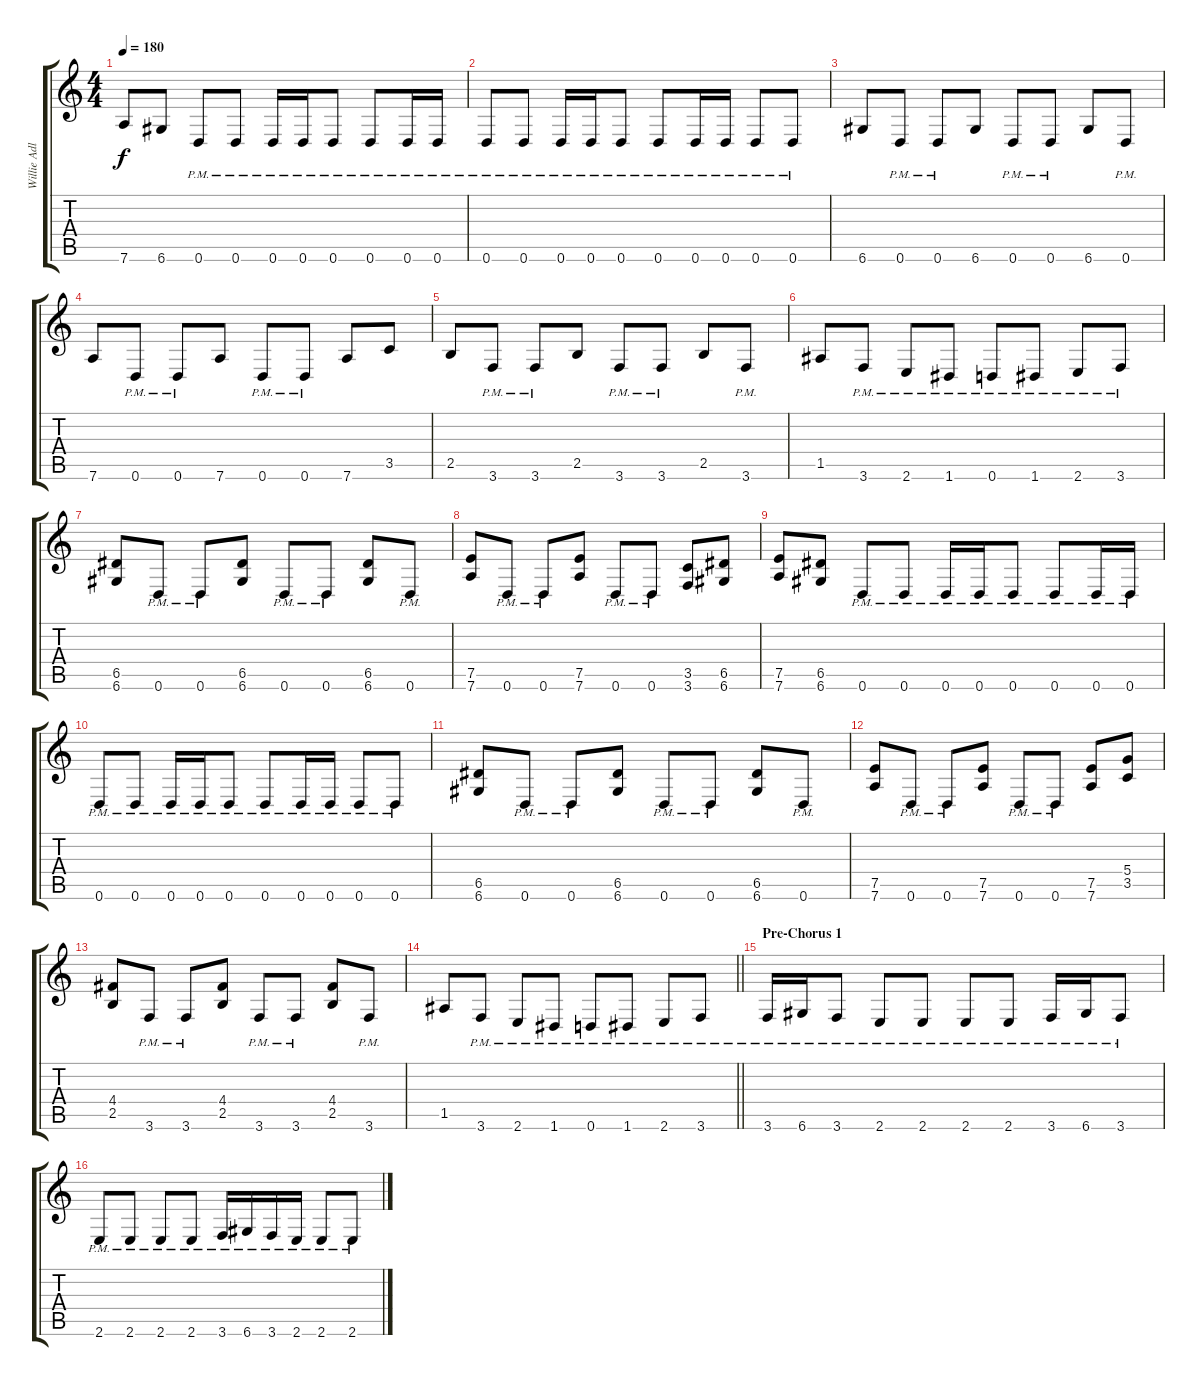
\track ("Willie Adler - Rhythm" "Willie Adl") {instrument distortionguitar}
\staff {score tabs}
\tuning (E4 B3 G3 D3 A2 D2) {hide}
\ts (4 4)
\tempo 180
\clef g2
\ks c
7.6.8{dy f} 6.6.8 0.6{pm}.8 0.6{pm}.8 0.6{pm}.16 0.6{pm}.16 0.6{pm}.8 0.6{pm}.8 0.6{pm}.16 0.6{pm}.16 |
0.6{pm}.8 0.6{pm}.8 0.6{pm}.16 0.6{pm}.16 0.6{pm}.8 0.6{pm}.8 0.6{pm}.16 0.6{pm}.16 0.6{pm}.8 0.6{pm}.8 |
6.6.8 0.6{pm}.8 0.6{pm}.8 6.6.8 0.6{pm}.8 0.6{pm}.8 6.6.8 0.6{pm}.8 |
7.6.8 0.6{pm}.8 0.6{pm}.8 7.6.8 0.6{pm}.8 0.6{pm}.8 7.6.8 3.5.8 |
2.5.8 3.6{pm}.8 3.6{pm}.8 2.5.8 3.6{pm}.8 3.6{pm}.8 2.5.8 3.6{pm}.8 |
1.5.8 3.6{pm}.8 2.6{pm}.8 1.6{pm}.8 0.6{pm}.8 1.6{pm}.8 2.6{pm}.8 3.6{pm}.8 |
(6.5 6.6).8 0.6{pm}.8 0.6{pm}.8 (6.5 6.6).8 0.6{pm}.8 0.6{pm}.8 (6.5 6.6).8 0.6{pm}.8 |
(7.5 7.6).8 0.6{pm}.8 0.6{pm}.8 (7.5 7.6).8 0.6{pm}.8 0.6{pm}.8 (3.5 3.6).8 (6.5 6.6).8 |
(7.5 7.6).8 (6.5 6.6).8 0.6{pm}.8 0.6{pm}.8 0.6{pm}.16 0.6{pm}.16 0.6{pm}.8 0.6{pm}.8 0.6{pm}.16 0.6{pm}.16 |
0.6{pm}.8 0.6{pm}.8 0.6{pm}.16 0.6{pm}.16 0.6{pm}.8 0.6{pm}.8 0.6{pm}.16 0.6{pm}.16 0.6{pm}.8 0.6{pm}.8 |
(6.5 6.6).8 0.6{pm}.8 0.6{pm}.8 (6.5 6.6).8 0.6{pm}.8 0.6{pm}.8 (6.5 6.6).8 0.6{pm}.8 |
(7.5 7.6).8 0.6{pm}.8 0.6{pm}.8 (7.5 7.6).8 0.6{pm}.8 0.6{pm}.8 (7.5 7.6).8 (5.4 3.5).8 |
(4.4 2.5).8 3.6{pm}.8 3.6{pm}.8 (4.4 2.5).8 3.6{pm}.8 3.6{pm}.8 (4.4 2.5).8 3.6{pm}.8 |
\barLineRight lightlight
1.5.8 3.6{pm}.8 2.6{pm}.8 1.6{pm}.8 0.6{pm}.8 1.6{pm}.8 2.6{pm}.8 3.6{pm}.8 |
\section ("" "Pre-Chorus 1")
3.6{pm}.16 6.6{pm}.16 3.6{pm}.8 2.6{pm}.8 2.6{pm}.8 2.6{pm}.8 2.6{pm}.8 3.6{pm}.16 6.6{pm}.16 3.6{pm}.8 |
2.6{pm}.8 2.6{pm}.8 2.6{pm}.8 2.6{pm}.8 3.6{pm}.16 6.6{pm}.16 3.6{pm}.16 2.6{pm}.16 2.6{pm}.8 2.6{pm}.8
